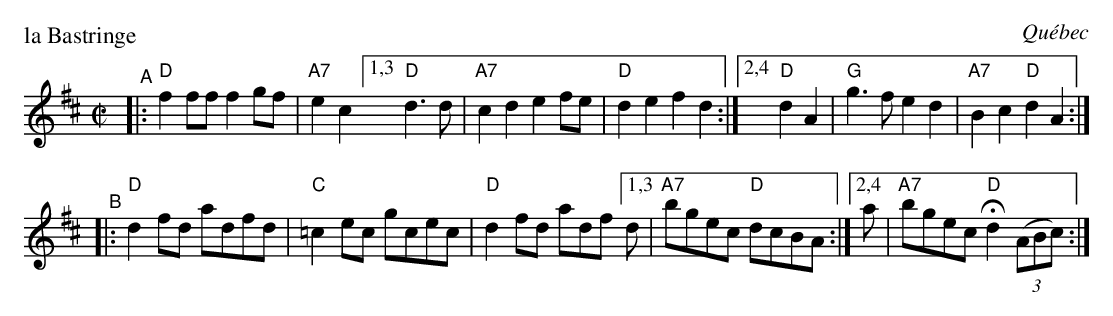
X:1
P: la Bastringe
O: Qu\'ebec
M: C|
L: 1/8
K: D
"^A"\
|:"D"f2ff f2gf | "A7"e2c2 [1,3 "D"d3d  | "A7"c2d2 e2fe | "D"d2e2 f2d2 \
                        :|[2,4 "D"d2A2 | "G"g3f   e2d2 | "A7"B2c2 "D"d2A2 :|
"^B"\
|:"D"d2fd adfd | "C"=c2ec gcec | "D"d2fd adf [1,3 d | "A7"bgec "D"dcBA \
                                           :|[2,4 a | "A7"bgec "D"Hd2 ((3ABc) :|
